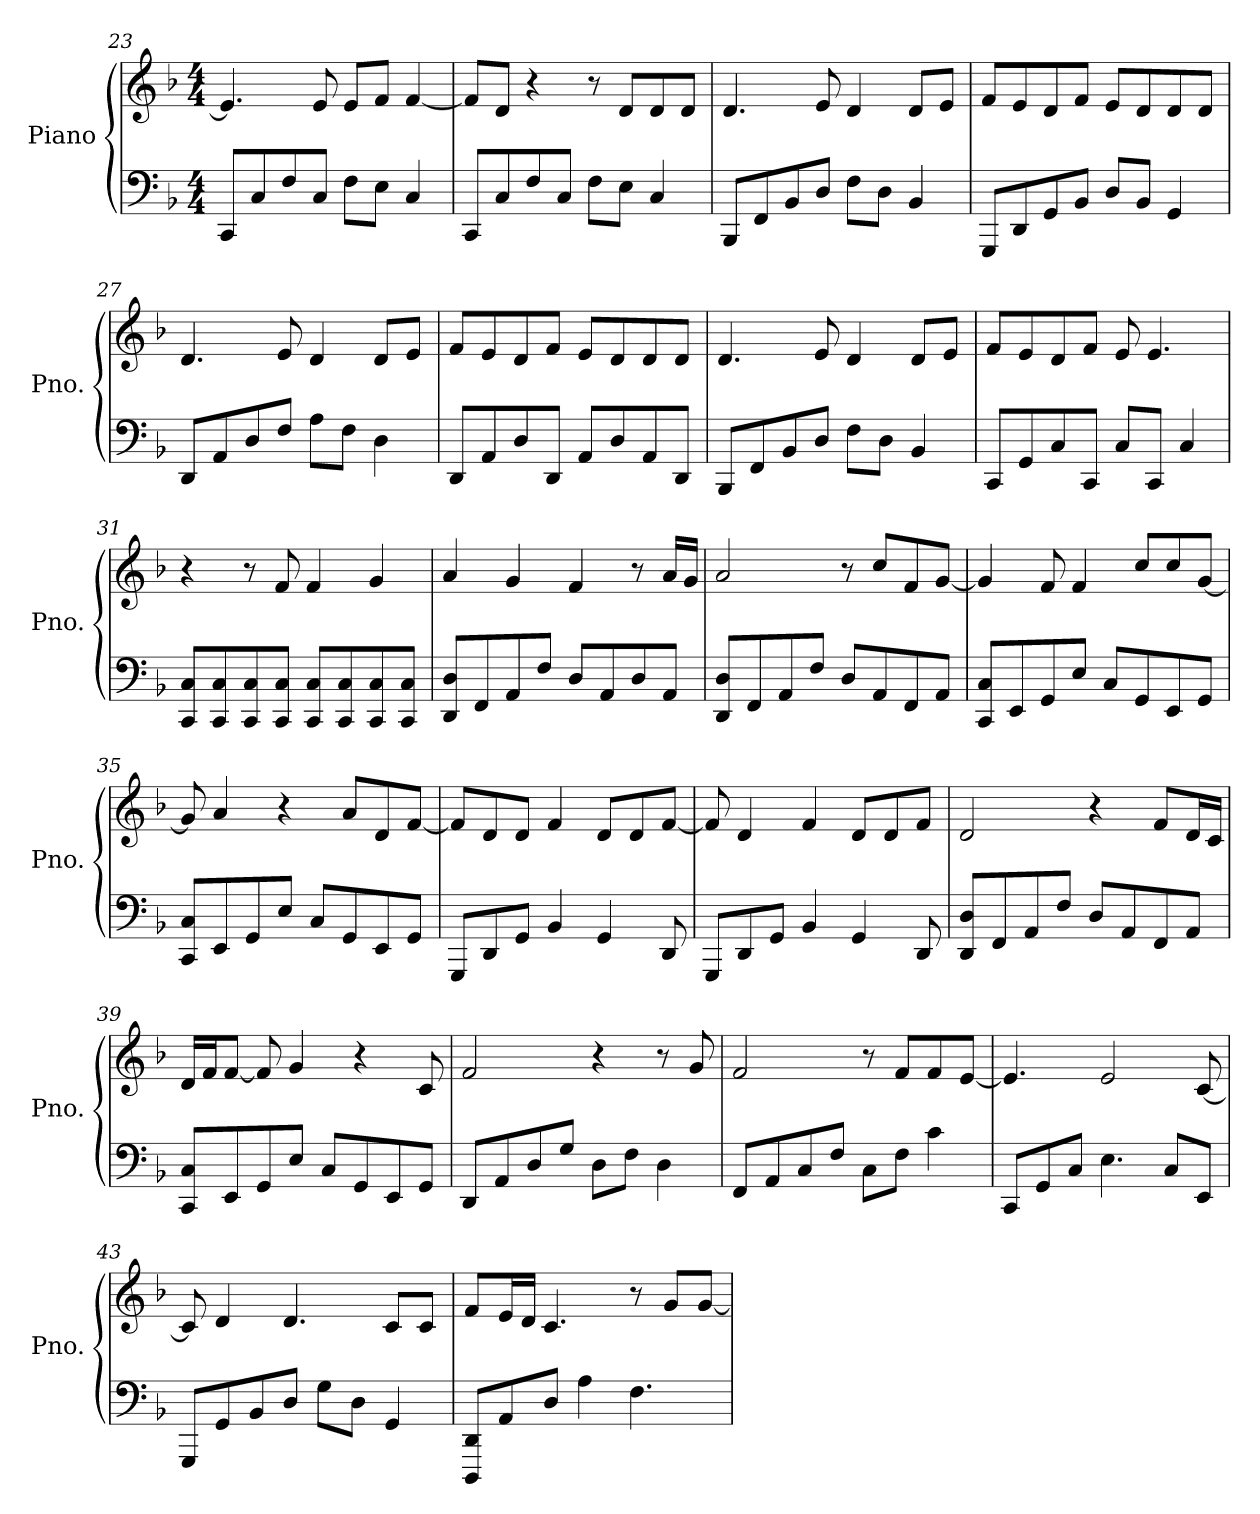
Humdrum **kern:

**kern	**kern
*part1	*part1
*staff2	*staff1
*I"Piano	*
*I'Pno.	*
*clefF4	*clefG2
*k[b-]	*k[b-]
*M4/4	*M4/4
=23	=23
8CC/L	4.e/]
8C/	.
8F/	.
8C/J	8e/
8F\L	8e/L
8E\J	8f/J
4C/	[4f/
=24	=24
8CC/L	8f/L]
8C/	8d/J
8F/	4r
8C/J	.
8F\L	8r
8E\J	8d/L
4C/	8d/
.	8d/J
!!LO:LB:g=z
=25	=25
8BBB-/L	4.d/
8FF/	.
8BB-/	.
8D/J	8e/
8F\L	4d/
8D\J	.
4BB-/	8d/L
.	8e/J
=26	=26
8GGG/L	8f/L
8DD/	8e/
8GG/	8d/
8BB-/J	8f/J
8D/L	8e/L
8BB-/J	8d/
4GG/	8d/
.	8d/J
=27	=27
8DD/L	4.d/
8AA/	.
8D/	.
8F/J	8e/
8A\L	4d/
8F\J	.
4D\	8d/L
.	8e/J
=28	=28
8DD/L	8f/L
8AA/	8e/
8D/	8d/
8DD/J	8f/J
8AA/L	8e/L
8D/	8d/
8AA/	8d/
8DD/J	8d/J
=29	=29
8BBB-/L	4.d/
8FF/	.
8BB-/	.
8D/J	8e/
8F\L	4d/
8D\J	.
4BB-/	8d/L
.	8e/J
=30	=30
8CC/L	8f/L
8GG/	8e/
8C/	8d/
8CC/J	8f/J
8C/L	8e/
8CC/J	4.e/
4C/	.
!!LO:PB:g=z
=31	=31
8CC/ 8C/L	4r
8CC/ 8C/	.
8CC/ 8C/	8r
8CC/ 8C/J	8f/
8CC/ 8C/L	4f/
8CC/ 8C/	.
8CC/ 8C/	4g/
8CC/ 8C/J	.
=32	=32
8DD/ 8D/L	4a/
8FF/	.
8AA/	4g/
8F/J	.
8D/L	4f/
8AA/	.
8D/	8r
8AA/J	16a/LL
.	16g/JJ
=33	=33
8DD/ 8D/L	2a/
8FF/	.
8AA/	.
8F/J	.
8D/L	8r
8AA/	8cc/L
8FF/	8f/
8AA/J	[8g/J
=34	=34
8CC/ 8C/L	4g/]
8EE/	.
8GG/	8f/
8E/J	4f/
8C/L	.
8GG/	8cc/L
8EE/	8cc/
8GG/J	[8g/J
=35	=35
8CC/ 8C/L	8g/]
8EE/	4a/
8GG/	.
8E/J	4r
8C/L	.
8GG/	8a/L
8EE/	8d/
8GG/J	[8f/J
=36	=36
8GGG/L	8f/L]
8DD/	8d/
8GG/J	8d/J
4BB-/	4f/
4GG/	8d/L
.	8d/
8DD/	[8f/J
!!LO:LB:g=z
=37	=37
8GGG/L	8f/]
8DD/	4d/
8GG/J	.
4BB-/	4f/
4GG/	8d/L
.	8d/
8DD/	8f/J
=38	=38
8DD/ 8D/L	2d/
8FF/	.
8AA/	.
8F/J	.
8D/L	4r
8AA/	.
8FF/	8f/L
8AA/J	16d/L
.	16c/JJ
=39	=39
8CC/ 8C/L	16d/LL
.	16f/J
8EE/	[8f/J
8GG/	8f/]
8E/J	4g/
8C/L	.
8GG/	4r
8EE/	.
8GG/J	8c/
=40	=40
8DD/L	2f/
8AA/	.
8D/	.
8G/J	.
8D\L	4r
8F\J	.
4D\	8r
.	8g/
=41	=41
8FF/L	2f/
8AA/	.
8C/	.
8F/J	.
8C\L	8r
8F\J	8f/L
4c\	8f/
.	[8e/J
=42	=42
8CC/L	4.e/]
8GG/	.
8C/J	.
4.E\	2e/
8C/L	.
8EE/J	[8c/
!!LO:LB:g=z
=43	=43
8GGG/L	8c/]
8GG/	4d/
8BB-/	.
8D/J	4.d/
8G\L	.
8D\J	.
4GG/	8c/L
.	8c/J
=44	=44
8DDD/ 8DD/L	8f/L
8AA/	16e/L
.	16d/JJ
8D/J	4.c/
4A\	.
4.F\	8r
.	8g/L
.	[8g/J
=	=
*-	*-
